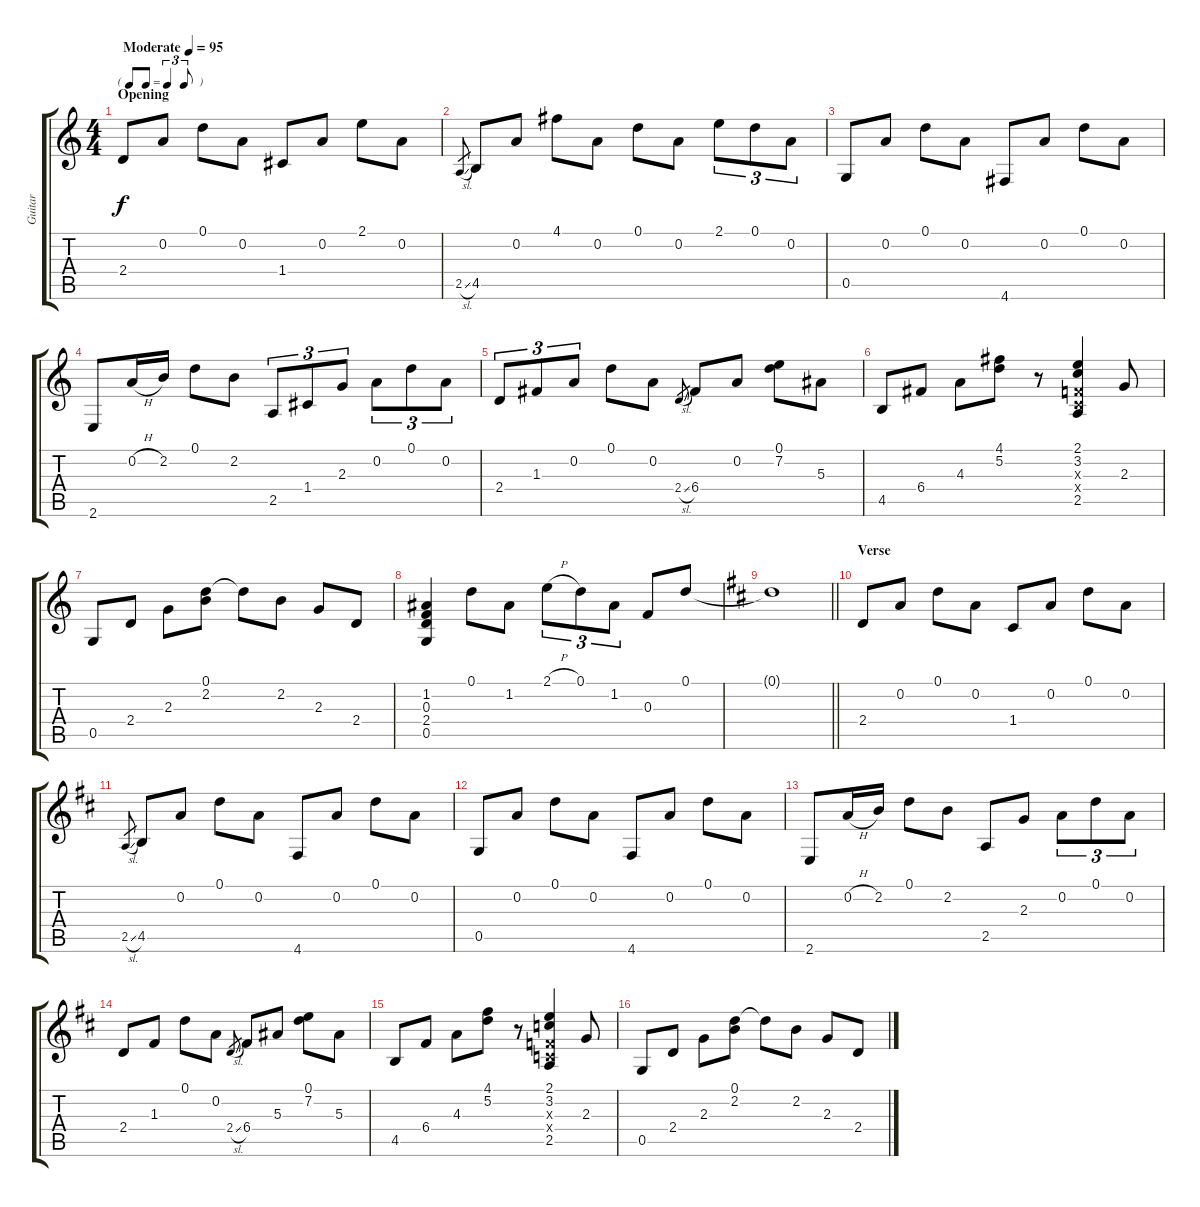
\track ("Guitar" "Guitar") {instrument acousticguitarsteel}
\staff {score tabs}
\tuning (D4 A3 F3 C3 G2 D2) {hide}
\ts (4 4)
\tf triplet8th
\section ("" "Opening")
\tempo (95 "Moderate")
\clef g2
\ks c
2.4.8{dy f instrument acousticguitarsteel} 0.2.8 0.1.8 0.2.8 1.4.8 0.2.8 2.1.8 0.2.8 |
2.5{sl}.8{gr} 4.5.8 0.2.8 4.1.8 0.2.8 0.1.8 0.2.8 2.1.8{tu (3 2)} 0.1.8{tu (3 2)} 0.2.8{tu (3 2)} |
0.5.8 0.2.8 0.1.8 0.2.8 4.6.8 0.2.8 0.1.8 0.2.8 |
2.6.8 0.2{h}.16 2.2.16 0.1.8 2.2.8 2.5.8{tu (3 2)} 1.4.8{tu (3 2)} 2.3.8{tu (3 2)} 0.2.8{tu (3 2)} 0.1.8{tu (3 2)} 0.2.8{tu (3 2)} |
2.4.8{tu (3 2)} 1.3.8{tu (3 2)} 0.2.8{tu (3 2)} 0.1.8 0.2.8 2.4{sl}.8{gr} 6.4.8 0.2.8 (0.1 7.2).8 5.3.8 |
4.5.8 6.4.8 4.3.8 (4.1 5.2).8 r.8 (2.1 3.2 0.3{x} 0.4{x} 2.5).4 2.3.8 |
0.5.8 2.4.8 2.3.8 (0.1 2.2).8 0.1{t}.8 2.2.8 2.3.8 2.4.8 |
(1.2 0.3 2.4 0.5).4 0.1.8 1.2.8 2.1{h}.8{tu (3 2)} 0.1.8{tu (3 2)} 1.2.8{tu (3 2)} 0.3.8 0.1.8 |
\barLineRight lightlight
\ks d
0.1{t}.1 |
\section ("" "Verse")
2.4.8 0.2.8 0.1.8 0.2.8 1.4.8 0.2.8 0.1.8 0.2.8 |
2.5{sl}.8{gr} 4.5.8 0.2.8 0.1.8 0.2.8 4.6.8 0.2.8 0.1.8 0.2.8 |
0.5.8 0.2.8 0.1.8 0.2.8 4.6.8 0.2.8 0.1.8 0.2.8 |
2.6.8 0.2{h}.16 2.2.16 0.1.8 2.2.8 2.5.8 2.3.8 0.2.8{tu (3 2)} 0.1.8{tu (3 2)} 0.2.8{tu (3 2)} |
2.4.8 1.3.8 0.1.8 0.2.8 2.4{sl}.8{gr} 6.4.8 5.3.8 (0.1 7.2).8 5.3.8 |
4.5.8 6.4.8 4.3.8 (4.1 5.2).8 r.8 (2.1 3.2 0.3{x} 0.4{x} 2.5).4 2.3.8 |
0.5.8 2.4.8 2.3.8 (0.1 2.2).8 0.1{t}.8 2.2.8 2.3.8 2.4.8
